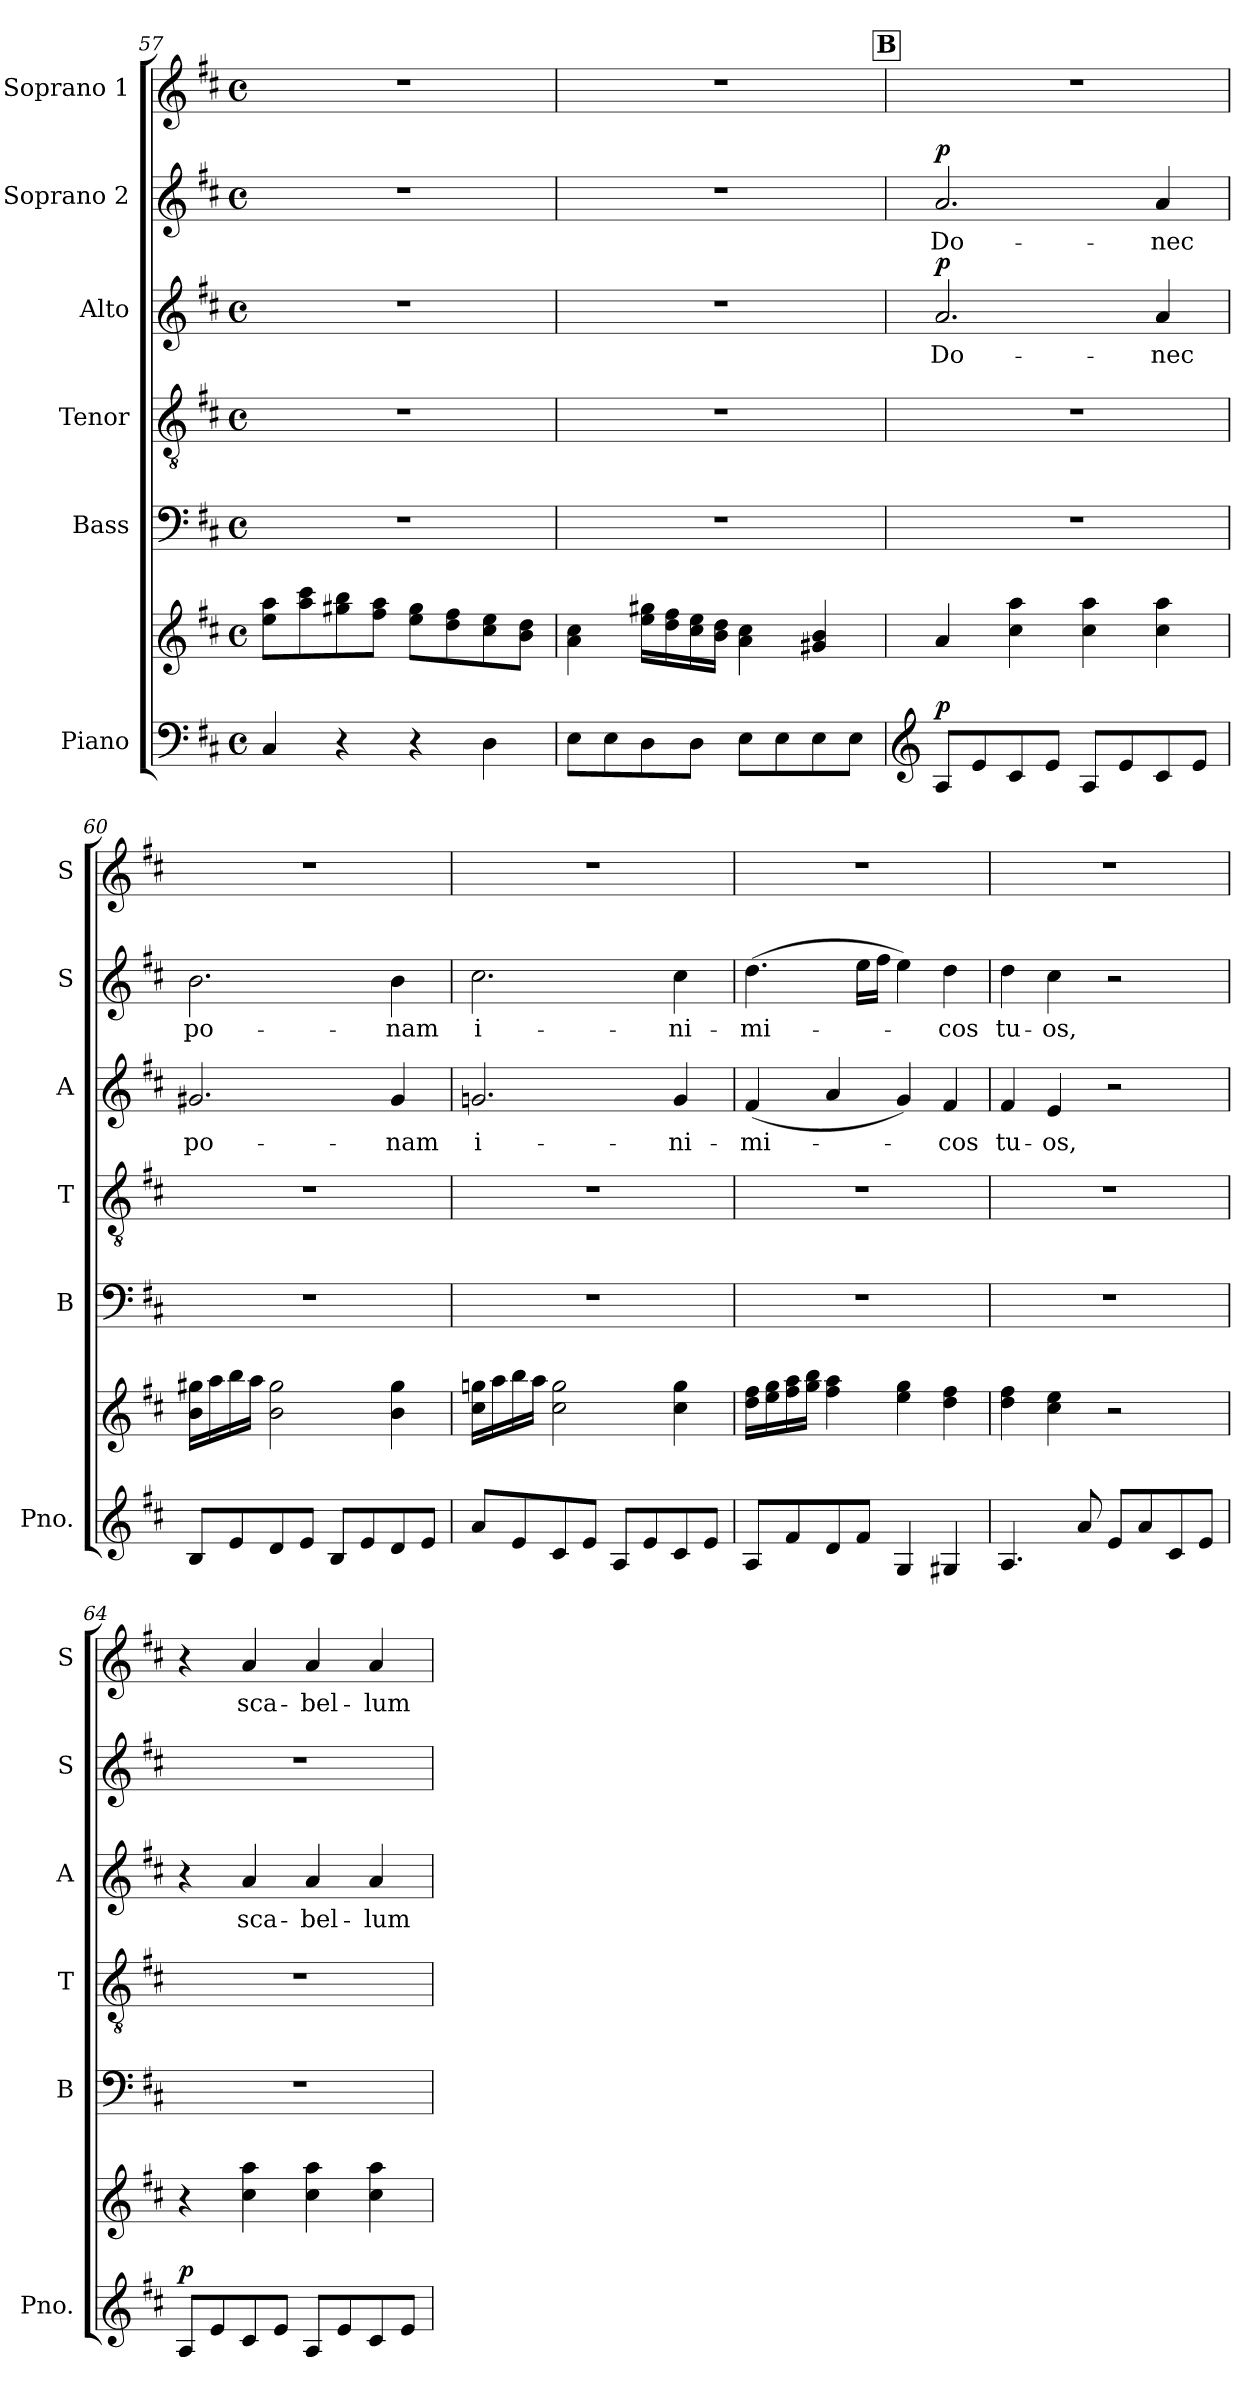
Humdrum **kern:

**kern	**kern	**dynam	**kern	**kern	**kern	**text	**dynam	**kern	**text	**dynam	**kern	**text
*part6	*part6	*part6	*part5	*part4	*part3	*part3	*part3	*part2	*part2	*part2	*part1	*part1
*staff7	*staff6	*staff6/7	*staff5	*staff4	*staff3	*staff3	*staff3	*staff2	*staff2	*staff2	*staff1	*staff1
*I"Piano	*	*	*I"Bass	*I"Tenor	*I"Alto	*	*	*I"Soprano 2	*	*	*I"Soprano 1	*
*I'Pno.	*	*	*I'B	*I'T	*I'A	*	*	*I'S	*	*	*I'S	*
*clefF4	*clefG2	*	*clefF4	*clefGv2	*clefG2	*	*	*clefG2	*	*	*clefG2	*
*k[f#c#]	*k[f#c#]	*	*k[f#c#]	*k[f#c#]	*k[f#c#]	*	*	*k[f#c#]	*	*	*k[f#c#]	*
*D:	*D:	*	*D:	*D:	*D:	*	*	*D:	*	*	*D:	*
*M4/4	*M4/4	*	*M4/4	*M4/4	*M4/4	*	*	*M4/4	*	*	*M4/4	*
*met(c)	*met(c)	*	*met(c)	*met(c)	*met(c)	*	*	*met(c)	*	*	*met(c)	*
=57	=57	=57	=57	=57	=57	=57	=57	=57	=57	=57	=57	=57
4C#/	8ee\ 8aa\L	.	1r	1r	1r	.	.	1r	.	.	1r	.
.	8aa\ 8ccc#\	.	.	.	.	.	.	.	.	.	.	.
4r	8gg#X\ 8bb\	.	.	.	.	.	.	.	.	.	.	.
.	8ff#\ 8aa\J	.	.	.	.	.	.	.	.	.	.	.
4r	8ee\ 8gg#\L	.	.	.	.	.	.	.	.	.	.	.
.	8dd\ 8ff#\	.	.	.	.	.	.	.	.	.	.	.
4D\	8cc#\ 8ee\	.	.	.	.	.	.	.	.	.	.	.
.	8b\ 8dd\J	.	.	.	.	.	.	.	.	.	.	.
!!LO:PB:g=z
=58	=58	=58	=58	=58	=58	=58	=58	=58	=58	=58	=58	=58
8E\L	4a\ 4cc#\	.	1r	1r	1r	.	.	1r	.	.	1r	.
8E\	.	.	.	.	.	.	.	.	.	.	.	.
8D\	16ee\ 16gg#X\LL	.	.	.	.	.	.	.	.	.	.	.
.	16dd\ 16ff#\	.	.	.	.	.	.	.	.	.	.	.
8D\J	16cc#\ 16ee\	.	.	.	.	.	.	.	.	.	.	.
.	16b\ 16dd\JJ	.	.	.	.	.	.	.	.	.	.	.
8E\L	4a\ 4cc#\	.	.	.	.	.	.	.	.	.	.	.
8E\	.	.	.	.	.	.	.	.	.	.	.	.
8E\	4g#X/ 4b/	.	.	.	.	.	.	.	.	.	.	.
8E\J	.	.	.	.	.	.	.	.	.	.	.	.
!!LO:REH:place=s1:a:B:fs=14:t=B
=59	=59	=59	=59	=59	=59	=59	=59	=59	=59	=59	=59	=59
*clefG2	*	*	*	*	*	*	*	*	*	*	*	*
!	!	!LO:DY:a=2	!	!	!	!LO:LY:b	!LO:DY:a	!	!LO:LY:b	!LO:DY:a	!	!
8A/L	4a/	p	1r	1r	2.a/	Do-	p	2.a/	Do-	p	1r	.
8e/	.	.	.	.	.	.	.	.	.	.	.	.
8c#/	4cc#\ 4aa\	.	.	.	.	.	.	.	.	.	.	.
8e/J	.	.	.	.	.	.	.	.	.	.	.	.
8A/L	4cc#\ 4aa\	.	.	.	.	.	.	.	.	.	.	.
8e/	.	.	.	.	.	.	.	.	.	.	.	.
!	!	!	!	!	!	!LO:LY:b	!	!	!LO:LY:b	!	!	!
8c#/	4cc#\ 4aa\	.	.	.	4a/	-nec	.	4a/	-nec	.	.	.
8e/J	.	.	.	.	.	.	.	.	.	.	.	.
=60	=60	=60	=60	=60	=60	=60	=60	=60	=60	=60	=60	=60
!	!	!	!	!	!	!LO:LY:b	!	!	!LO:LY:b	!	!	!
8B/L	16b\ 16gg#X\LL	.	1r	1r	2.g#X/	po-	.	2.b\	po-	.	1r	.
.	16aa\	.	.	.	.	.	.	.	.	.	.	.
8e/	16bb\	.	.	.	.	.	.	.	.	.	.	.
.	16aa\JJ	.	.	.	.	.	.	.	.	.	.	.
8d/	2b\ 2gg#\	.	.	.	.	.	.	.	.	.	.	.
8e/J	.	.	.	.	.	.	.	.	.	.	.	.
8B/L	.	.	.	.	.	.	.	.	.	.	.	.
8e/	.	.	.	.	.	.	.	.	.	.	.	.
!	!	!	!	!	!	!LO:LY:b	!	!	!LO:LY:b	!	!	!
8d/	4b\ 4gg#\	.	.	.	4g#/	-nam	.	4b\	-nam	.	.	.
8e/J	.	.	.	.	.	.	.	.	.	.	.	.
=61	=61	=61	=61	=61	=61	=61	=61	=61	=61	=61	=61	=61
!	!	!	!	!	!	!LO:LY:b	!	!	!LO:LY:b	!	!	!
8a/L	16cc#\ 16ggni\LL	.	1r	1r	2.gn/	i-	.	2.cc#\	i-	.	1r	.
.	16aa\	.	.	.	.	.	.	.	.	.	.	.
8e/	16bb\	.	.	.	.	.	.	.	.	.	.	.
.	16aa\JJ	.	.	.	.	.	.	.	.	.	.	.
8c#/	2cc#\ 2gg\	.	.	.	.	.	.	.	.	.	.	.
8e/J	.	.	.	.	.	.	.	.	.	.	.	.
8A/L	.	.	.	.	.	.	.	.	.	.	.	.
8e/	.	.	.	.	.	.	.	.	.	.	.	.
!	!	!	!	!	!	!LO:LY:b	!	!	!LO:LY:b	!	!	!
8c#/	4cc#\ 4gg\	.	.	.	4g/	-ni-	.	4cc#\	-ni-	.	.	.
8e/J	.	.	.	.	.	.	.	.	.	.	.	.
!!LO:LB:g=z
=62	=62	=62	=62	=62	=62	=62	=62	=62	=62	=62	=62	=62
!	!	!	!	!	!	!LO:LY:b	!	!	!LO:LY:b	!	!	!
8A/L	16dd\ 16ff#\LL	.	1r	1r	(<4f#/	-mi-	.	(4.dd\	-mi-	.	1r	.
.	16ee\ 16gg\	.	.	.	.	.	.	.	.	.	.	.
8f#/	16ff#\ 16aa\	.	.	.	.	.	.	.	.	.	.	.
.	16gg\ 16bb\JJ	.	.	.	.	.	.	.	.	.	.	.
8d/	4ff#\ 4aa\	.	.	.	4a/	.	.	.	.	.	.	.
8f#/J	.	.	.	.	.	.	.	16ee\LL	.	.	.	.
.	.	.	.	.	.	.	.	16ff#\JJ	.	.	.	.
4G/	4ee\ 4gg\	.	.	.	4g/)	.	.	4ee\)	.	.	.	.
!	!	!	!	!	!	!LO:LY:b	!	!	!LO:LY:b	!	!	!
4G#X/	4dd\ 4ff#\	.	.	.	4f#/	-cos	.	4dd\	-cos	.	.	.
=63	=63	=63	=63	=63	=63	=63	=63	=63	=63	=63	=63	=63
!	!	!	!	!	!	!LO:LY:b	!	!	!LO:LY:b	!	!	!
4.A/	4dd\ 4ff#\	.	1r	1r	4f#/	tu-	.	4dd\	tu-	.	1r	.
!	!	!	!	!	!	!LO:LY:b	!	!	!LO:LY:b	!	!	!
.	4cc#\ 4ee\	.	.	.	4e/	-os,	.	4cc#\	-os,	.	.	.
8a/	.	.	.	.	.	.	.	.	.	.	.	.
8e/L	2r	.	.	.	2r	.	.	2r	.	.	.	.
8a/	.	.	.	.	.	.	.	.	.	.	.	.
8c#/	.	.	.	.	.	.	.	.	.	.	.	.
8e/J	.	.	.	.	.	.	.	.	.	.	.	.
=64	=64	=64	=64	=64	=64	=64	=64	=64	=64	=64	=64	=64
!	!	!LO:DY:a=2	!	!	!	!	!	!	!	!	!	!
8A/L	4r	p	1r	1r	4r	.	.	1r	.	.	4r	.
8e/	.	.	.	.	.	.	.	.	.	.	.	.
!	!	!	!	!	!	!LO:LY:b	!	!	!	!	!	!LO:LY:b
8c#/	4cc#\ 4aa\	.	.	.	4a/	sca-	.	.	.	.	4a/	sca-
8e/J	.	.	.	.	.	.	.	.	.	.	.	.
!	!	!	!	!	!	!LO:LY:b	!	!	!	!	!	!LO:LY:b
8A/L	4cc#\ 4aa\	.	.	.	4a/	-bel-	.	.	.	.	4a/	-bel-
8e/	.	.	.	.	.	.	.	.	.	.	.	.
!	!	!	!	!	!	!LO:LY:b	!	!	!	!	!	!LO:LY:b
8c#/	4cc#\ 4aa\	.	.	.	4a/	-lum	.	.	.	.	4a/	-lum
8e/J	.	.	.	.	.	.	.	.	.	.	.	.
=	=	=	=	=	=	=	=	=	=	=	=	=
*-	*-	*-	*-	*-	*-	*-	*-	*-	*-	*-	*-	*-
